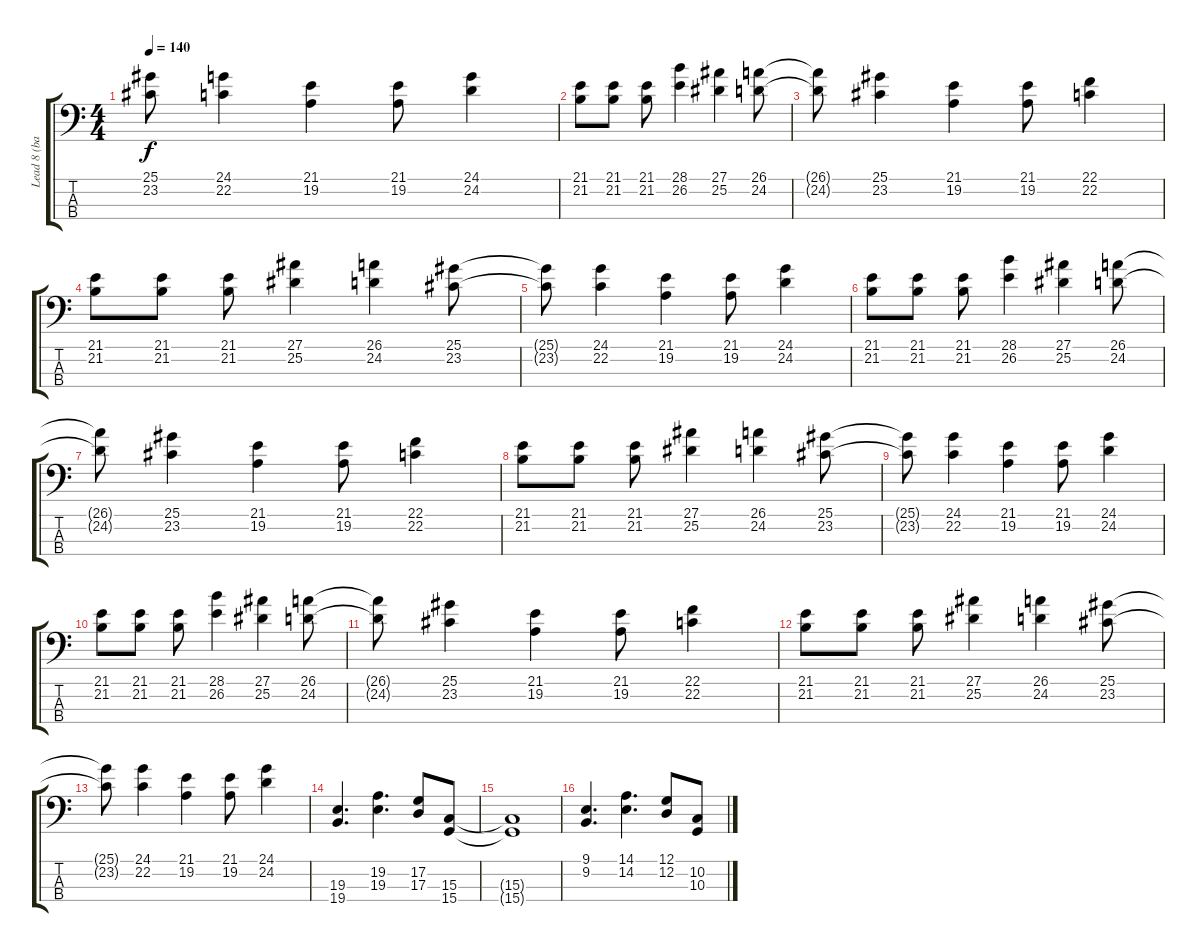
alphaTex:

\track ("Lead 8 (bass + lead)" "Lead 8 (ba") {instrument lead8bassandlead}
\staff {score tabs}
\tuning (G2 D2 A1 E1) {hide}
\ts (4 4)
\tempo 140
\clef f4
\ks c
(25.1{t} 23.2{t}).8{dy f} (24.1 22.2).4 (21.1 19.2).4 (21.1 19.2).8 (24.1 24.2).4 |
(21.1 21.2).8 (21.1 21.2).8 (21.1 21.2).8 (28.1 26.2).4 (27.1 25.2).4 (26.1 24.2).8 |
(26.1{t} 24.2{t}).8 (25.1 23.2).4 (21.1 19.2).4 (21.1 19.2).8 (22.1 22.2).4 |
(21.1 21.2).8 (21.1 21.2).8 (21.1 21.2).8 (27.1 25.2).4 (26.1 24.2).4 (25.1 23.2).8 |
(25.1{t} 23.2{t}).8 (24.1 22.2).4 (21.1 19.2).4 (21.1 19.2).8 (24.1 24.2).4 |
(21.1 21.2).8 (21.1 21.2).8 (21.1 21.2).8 (28.1 26.2).4 (27.1 25.2).4 (26.1 24.2).8 |
(26.1{t} 24.2{t}).8 (25.1 23.2).4 (21.1 19.2).4 (21.1 19.2).8 (22.1 22.2).4 |
(21.1 21.2).8 (21.1 21.2).8 (21.1 21.2).8 (27.1 25.2).4 (26.1 24.2).4 (25.1 23.2).8 |
(25.1{t} 23.2{t}).8 (24.1 22.2).4 (21.1 19.2).4 (21.1 19.2).8 (24.1 24.2).4 |
(21.1 21.2).8 (21.1 21.2).8 (21.1 21.2).8 (28.1 26.2).4 (27.1 25.2).4 (26.1 24.2).8 |
(26.1{t} 24.2{t}).8 (25.1 23.2).4 (21.1 19.2).4 (21.1 19.2).8 (22.1 22.2).4 |
(21.1 21.2).8 (21.1 21.2).8 (21.1 21.2).8 (27.1 25.2).4 (26.1 24.2).4 (25.1 23.2).8 |
(25.1{t} 23.2{t}).8 (24.1 22.2).4 (21.1 19.2).4 (21.1 19.2).8 (24.1 24.2).4 |
(19.3 19.4).4{d} (19.2 19.3).4{d} (17.2 17.3).8 (15.3 15.4).8 |
(15.3{t} 15.4{t}).1 |
(9.1 9.2).4{d} (14.1 14.2).4{d} (12.1 12.2).8 (10.2 10.3).8
